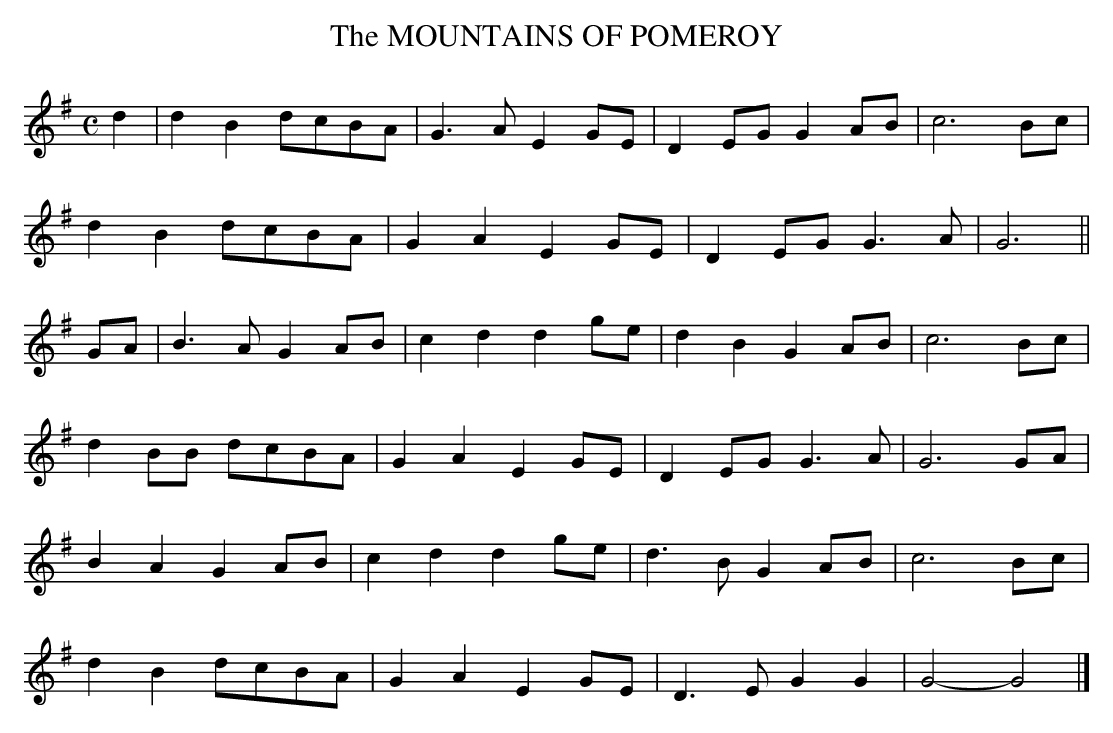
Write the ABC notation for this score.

X:1
T:MOUNTAINS OF POMEROY, The
Y:"with spirit"
M:C
L:1/8
K:G
d2|d2B2 dcBA|G3A E2GE|D2EG G2AB|c6 Bc|
d2B2 dcBA|G2A2 E2GE|D2EG G3A|G6||
GA|B3A G2AB|c2d2 d2ge|d2B2 G2AB|c6 Bc|
d2BB dcBA|G2A2 E2GE|D2EG G3A|G6 GA|
B2A2 G2AB|c2d2 d2ge|d3B G2AB|c6Bc|
d2B2 dcBA|G2A2 E2GE|D3E G2G2|G4-G4|]
